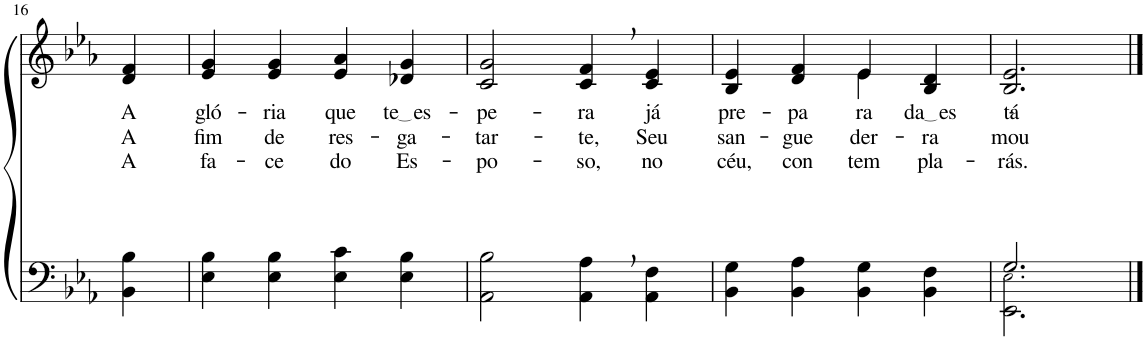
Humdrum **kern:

**kern	**kern	**text	**text	**text
*part2	*part1	*part1	*part1	*part1
*staff2	*staff1	*staff1	*staff1	*staff1
*I"Parte III e IV	*I"Parte I e II	*	*	*
!!LO:PB:g=z
*clefF4	*clefG2	*	*	*
*k[b-e-a-]	*k[b-e-a-]	*	*	*
*M4/4	*M4/4	*	*	*
=16	=16	=16	=16	=16
!	!	!LO:LY:b	!LO:LY:b	!LO:LY:b
4BB-\ 4B-\	4d/ 4f/	A	A	A
=17	=17	=17	=17	=17
!	!	!LO:LY:b	!LO:LY:b	!LO:LY:b
4E-\ 4B-\	4e-/ 4g/	gló-	fim	fa-
!	!	!LO:LY:b	!LO:LY:b	!LO:LY:b
4E-\ 4B-\	4e-/ 4g/	-ria	de	-ce
!	!	!LO:LY:b	!LO:LY:b	!LO:LY:b
4E-\ 4c\	4e-/ 4a-/	que	res-	do
!	!	!LO:LY:b	!LO:LY:b	!LO:LY:b
4E-\ 4B-\	4d-X/ 4g/	te es	-ga-	Es-
=18	=18	=18	=18	=18
!	!	!LO:LY:b	!LO:LY:b	!LO:LY:b
2AA-\ 2B-\	2c/ 2g/	-pe-	-tar-	-po-
!	!	!LO:LY:b	!LO:LY:b	!LO:LY:b
4AA-\, 4A-\,	4c/, 4f/,	-ra	-te,	-so,
!	!	!LO:LY:b	!LO:LY:b	!LO:LY:b
4AA-\ 4F\	4c/ 4e-/	já	Seu	no
=19	=19	=19	=19	=19
*	*^	*	*	*
!	!	!	!LO:LY:b	!LO:LY:b	!LO:LY:b
4BB-\ 4G\	2ryy	4B-/ 4e-/	pre-	san-	céu,
!	!	!	!LO:LY:b	!LO:LY:b	!LO:LY:b
4BB-\ 4A-\	.	4d/ 4f/	-pa-	-gue	con-
!	!	!	!LO:LY:b	!	!LO:LY:b
!	!	!	!	!LO:LY:b	!
4BB-\ 4G\	4e-\	4e-/	.	der-	-tem-
!	!	!	!LO:LY:b	!LO:LY:b	!LO:LY:b
4BB-\ 4F\	4ryy	4B-/ 4d/	da es	-ra	-pla-
=20	=20	=20	=20	=20	=20
*^	*	*	*	*	*
!	!	!	!	!LO:LY:b	!LO:LY:b	!LO:LY:b
*	*	*v	*v	*	*	*
2.G/	2.EE-\ 2.E-!\	2.B-/ 2.e-/	tá-	mou	-rás.
*v	*v	*	*	*	*
==	==	==	==	==
*-	*-	*-	*-	*-
